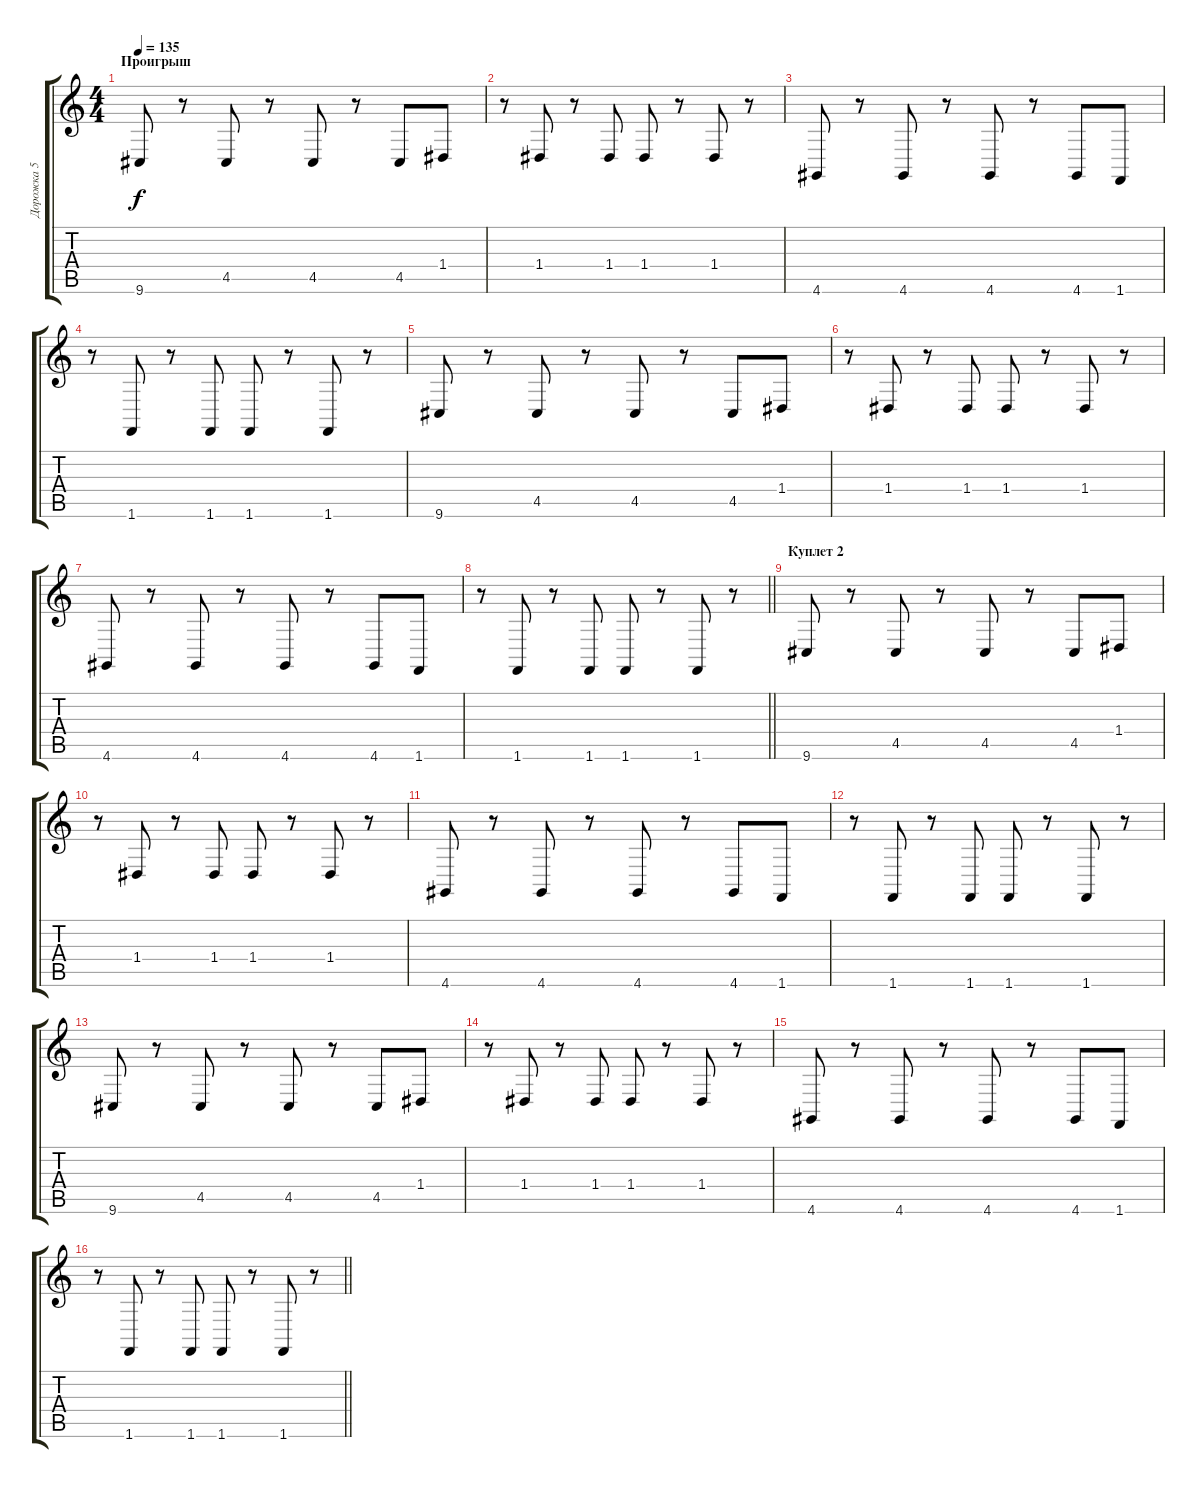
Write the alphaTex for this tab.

\track ("Дорожка 5" "Дорожка 5") {instrument cello}
\staff {score tabs}
\tuning (E4 B3 G3 D3 A2 E2) {hide}
\ts (4 4)
\section ("" "Проигрыш")
\tempo 135
\clef g2
\ks c
9.6.8{dy f} r.8 4.5.8 r.8 4.5.8 r.8 4.5.8 1.4.8 |
r.8 1.4.8 r.8 1.4.8 1.4.8 r.8 1.4.8 r.8 |
4.6.8 r.8 4.6.8 r.8 4.6.8 r.8 4.6.8 1.6.8 |
r.8 1.6.8 r.8 1.6.8 1.6.8 r.8 1.6.8 r.8 |
9.6.8 r.8 4.5.8 r.8 4.5.8 r.8 4.5.8 1.4.8 |
r.8 1.4.8 r.8 1.4.8 1.4.8 r.8 1.4.8 r.8 |
4.6.8 r.8 4.6.8 r.8 4.6.8 r.8 4.6.8 1.6.8 |
\barLineRight lightlight
r.8 1.6.8 r.8 1.6.8 1.6.8 r.8 1.6.8 r.8 |
\section ("" "Куплет 2")
9.6.8 r.8 4.5.8 r.8 4.5.8 r.8 4.5.8 1.4.8 |
r.8 1.4.8 r.8 1.4.8 1.4.8 r.8 1.4.8 r.8 |
4.6.8 r.8 4.6.8 r.8 4.6.8 r.8 4.6.8 1.6.8 |
r.8 1.6.8 r.8 1.6.8 1.6.8 r.8 1.6.8 r.8 |
9.6.8 r.8 4.5.8 r.8 4.5.8 r.8 4.5.8 1.4.8 |
r.8 1.4.8 r.8 1.4.8 1.4.8 r.8 1.4.8 r.8 |
4.6.8 r.8 4.6.8 r.8 4.6.8 r.8 4.6.8 1.6.8 |
\barLineRight lightlight
r.8 1.6.8 r.8 1.6.8 1.6.8 r.8 1.6.8 r.8
